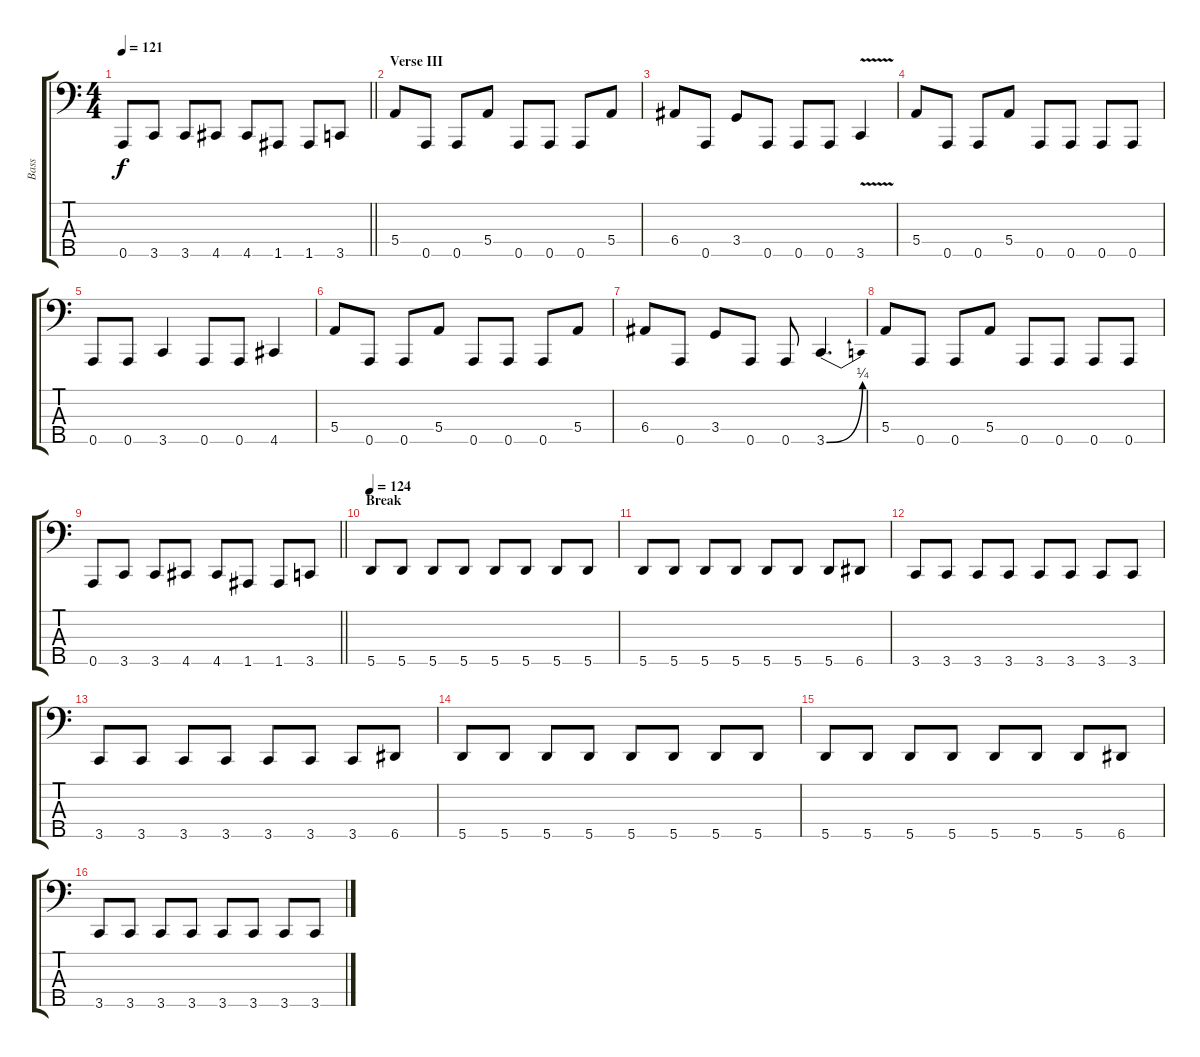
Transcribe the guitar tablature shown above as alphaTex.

\track ("Bass" "Bass") {instrument electricbassfinger}
\staff {score tabs}
\tuning (G2 D2 A1 E1 A0) {hide}
\ts (4 4)
\tempo 121
\clef f4
\barLineRight lightlight
\ks c
0.5.8{dy f} 3.5.8 3.5.8 4.5.8 4.5.8 1.5.8 1.5.8 3.5.8 |
\section ("" "Verse III")
5.4.8 0.5.8 0.5.8 5.4.8 0.5.8 0.5.8 0.5.8 5.4.8 |
6.4.8 0.5.8 3.4.8 0.5.8 0.5.8 0.5.8 3.5{v}.4 |
5.4.8 0.5.8 0.5.8 5.4.8 0.5.8 0.5.8 0.5.8 0.5.8 |
0.5.8 0.5.8 3.5.4 0.5.8 0.5.8 4.5.4 |
5.4.8 0.5.8 0.5.8 5.4.8 0.5.8 0.5.8 0.5.8 5.4.8 |
6.4.8 0.5.8 3.4.8 0.5.8 0.5.8 3.5{be (bend 0 0 60 1)}.4{d} |
5.4.8 0.5.8 0.5.8 5.4.8 0.5.8 0.5.8 0.5.8 0.5.8 |
\barLineRight lightlight
0.5.8 3.5.8 3.5.8 4.5.8 4.5.8 1.5.8 1.5.8 3.5.8 |
\section ("" "Break")
\tempo 124
5.5.8 5.5.8 5.5.8 5.5.8 5.5.8 5.5.8 5.5.8 5.5.8 |
5.5.8 5.5.8 5.5.8 5.5.8 5.5.8 5.5.8 5.5.8 6.5.8 |
3.5.8 3.5.8 3.5.8 3.5.8 3.5.8 3.5.8 3.5.8 3.5.8 |
3.5.8 3.5.8 3.5.8 3.5.8 3.5.8 3.5.8 3.5.8 6.5.8 |
5.5.8 5.5.8 5.5.8 5.5.8 5.5.8 5.5.8 5.5.8 5.5.8 |
5.5.8 5.5.8 5.5.8 5.5.8 5.5.8 5.5.8 5.5.8 6.5.8 |
3.5.8 3.5.8 3.5.8 3.5.8 3.5.8 3.5.8 3.5.8 3.5.8
